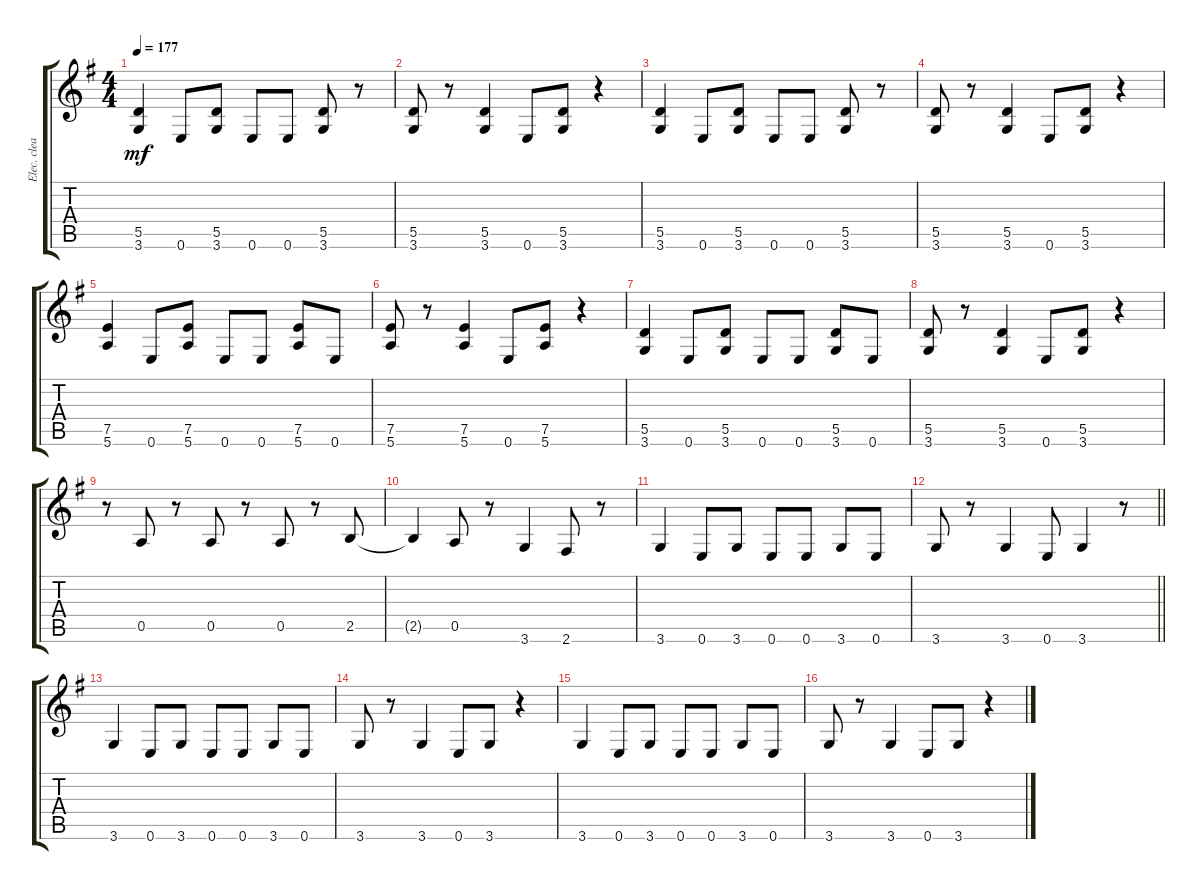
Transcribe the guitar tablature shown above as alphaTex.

\track ("Elec. clean" "Elec. clea") {instrument electricguitarclean}
\staff {score tabs}
\tuning (E4 B3 G3 D3 A2 E2) {hide}
\ts (4 4)
\tempo 177
\clef g2
\ks g
(5.5 3.6).4{dy mf} 0.6.8 (5.5 3.6).8 0.6.8 0.6.8 (5.5 3.6).8 r.8 |
(5.5 3.6).8 r.8 (5.5 3.6).4 0.6.8 (5.5 3.6).8 r.4 |
(5.5 3.6).4 0.6.8 (5.5 3.6).8 0.6.8 0.6.8 (5.5 3.6).8 r.8 |
(5.5 3.6).8 r.8 (5.5 3.6).4 0.6.8 (5.5 3.6).8 r.4 |
(7.5 5.6).4 0.6.8 (7.5 5.6).8 0.6.8 0.6.8 (7.5 5.6).8 0.6.8 |
(7.5 5.6).8 r.8 (7.5 5.6).4 0.6.8 (7.5 5.6).8 r.4 |
(5.5 3.6).4 0.6.8 (5.5 3.6).8 0.6.8 0.6.8 (5.5 3.6).8 0.6.8 |
(5.5 3.6).8 r.8 (5.5 3.6).4 0.6.8 (5.5 3.6).8 r.4 |
r.8 0.5.8 r.8 0.5.8 r.8 0.5.8 r.8 2.5.8 |
2.5{t}.4 0.5.8 r.8 3.6.4 2.6.8 r.8 |
3.6.4 0.6.8 3.6.8 0.6.8 0.6.8 3.6.8 0.6.8 |
\barLineRight lightlight
3.6.8 r.8 3.6.4 0.6.8 3.6.4 r.8 |
3.6.4 0.6.8 3.6.8 0.6.8 0.6.8 3.6.8 0.6.8 |
3.6.8 r.8 3.6.4 0.6.8 3.6.8 r.4 |
3.6.4 0.6.8 3.6.8 0.6.8 0.6.8 3.6.8 0.6.8 |
3.6.8 r.8 3.6.4 0.6.8 3.6.8 r.4
